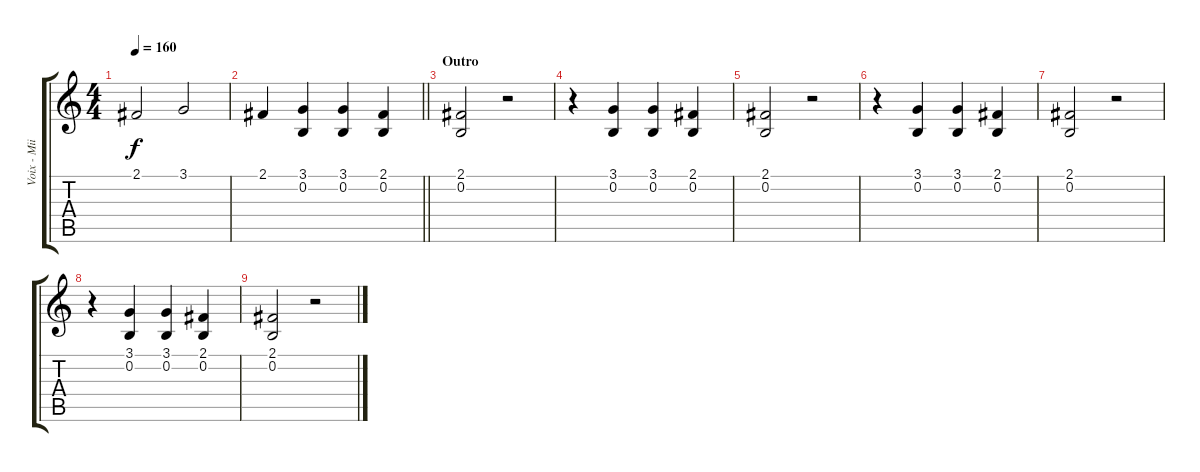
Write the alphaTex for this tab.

\track ("Voix - Miikka" "Voix - Mii") {instrument mutedtrumpet}
\staff {score tabs}
\tuning (E4 B3 G3 D3 A2 E2) {hide}
\ts (4 4)
\tempo 160
\clef g2
\ks c
2.1.2{dy f} 3.1.2 |
\barLineRight lightlight
2.1.4 (3.1 0.2).4 (3.1 0.2).4 (2.1 0.2).4 |
\section ("" "Outro")
(2.1 0.2).2 r.2 |
r.4 (3.1 0.2).4 (3.1 0.2).4 (2.1 0.2).4 |
(2.1 0.2).2 r.2 |
r.4 (3.1 0.2).4 (3.1 0.2).4 (2.1 0.2).4 |
(2.1 0.2).2 r.2 |
r.4 (3.1 0.2).4 (3.1 0.2).4 (2.1 0.2).4 |
(2.1 0.2).2 r.2
